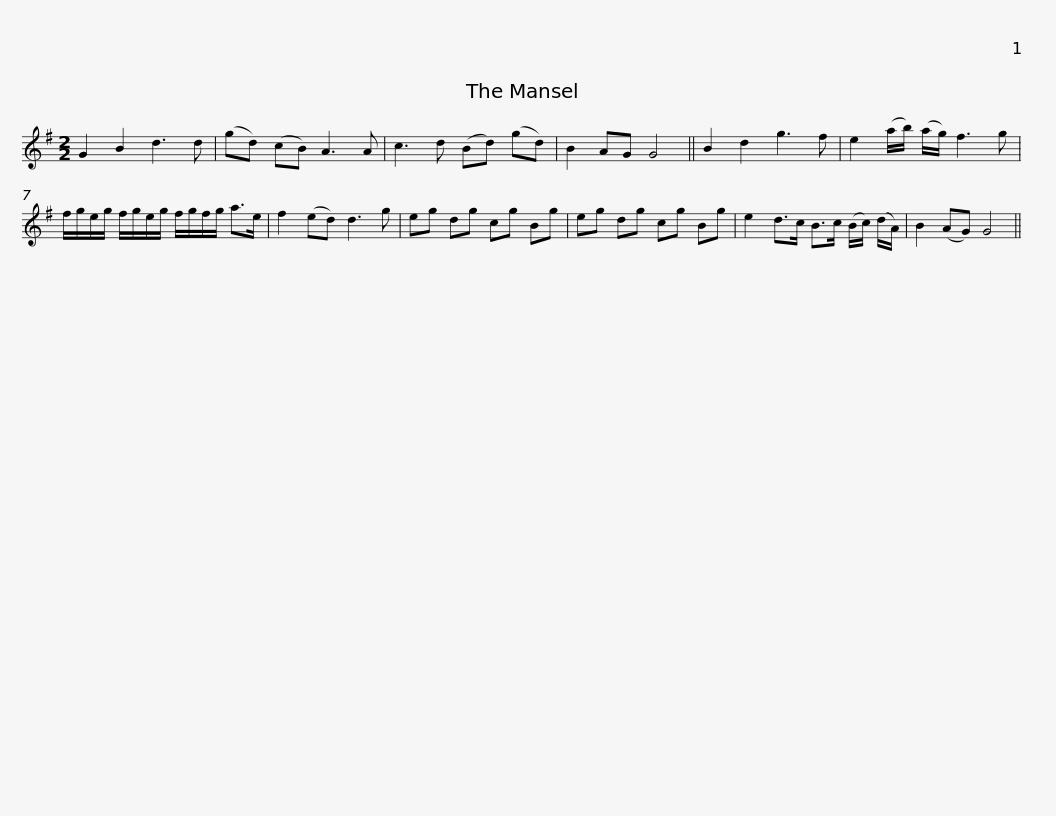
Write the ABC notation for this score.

X:1
L:1/8
M:2/2
I:linebreak $
K:G
V:1 treble
V:1
 G2 B2 d3 d | (gd) (cB) A3 A | c3 d (Bd) (gd) | B2 AG G4 || B2 d2 g3 f | %5
 e2 (a/b/) (a/g/) f3 g |$ f/g/e/g/ f/g/e/g/ f/g/f/g/ a>e | f2 (ed) d3 g | eg dg cg Bg | eg dg cg Bg | %10
 e2 d>c B>c (B/c/) (d/A/) |$ B2 (AG) G4 || %12
